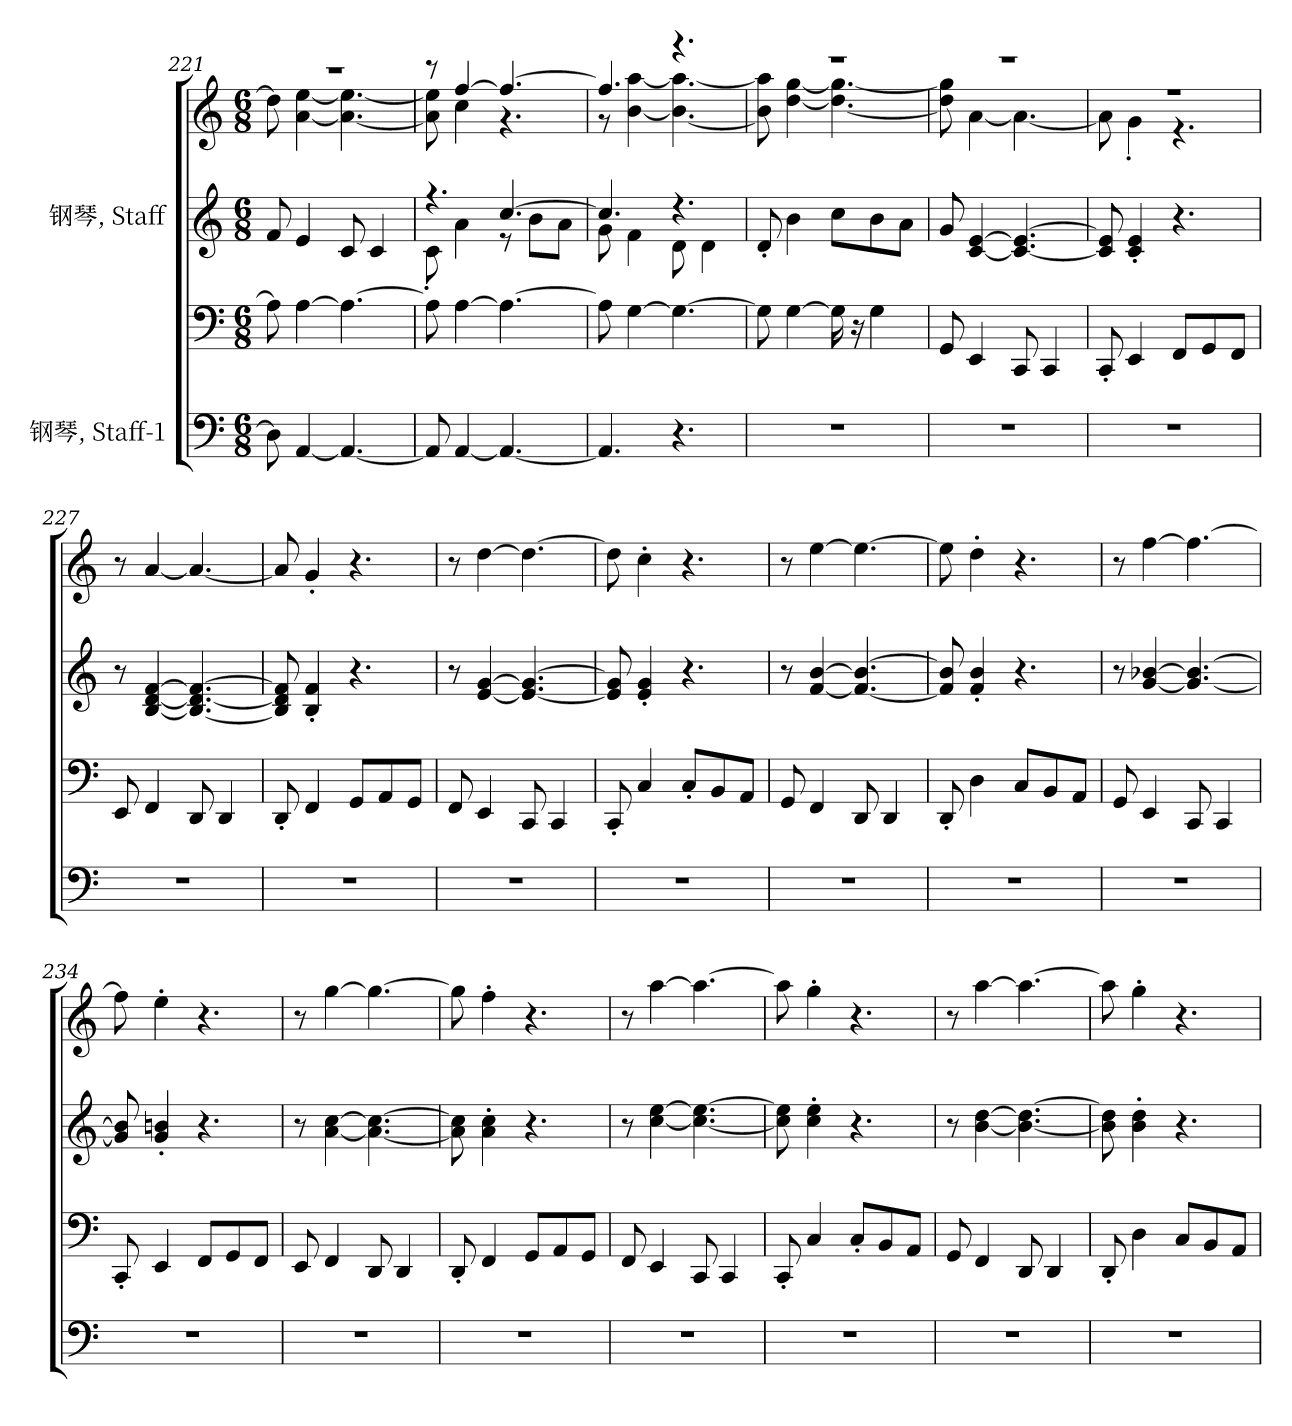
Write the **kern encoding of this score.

**kern	**kern	**kern	**kern
*part2	*part2	*part1	*part1
*staff4	*staff3	*staff2	*staff1
*I"钢琴, Staff-1	*	*I"钢琴, Staff	*
*clefF4	*clefF4	*clefG2	*clefG2
*k[]	*k[]	*k[]	*k[]
*M6/8	*M6/8	*M6/8	*M6/8
=221	=221	=221	=221
*	*	*	*^
8D\]	8A\]	8f/	2.r	8dd\]
[4AA/	[4A\	4e/	.	[4a\ [4ee\
4.AA/_	4.A\_	8c/	.	4.a\_ 4.ee\_
.	.	4c/	.	.
=222	=222	=222	=222	=222
*	*	*^	*	*
8AA/]	8A\]	4.r	8c'\	8r	8a\] 8ee\]
[4AA/	[4A\	.	4a\	[4ff/	4cc\
4.AA/_	4.A\_	[4.cc/	8r	4.ff/_	4.r
.	.	.	8b\L	.	.
.	.	.	8a\J	.	.
=223	=223	=223	=223	=223	=223
4.AA/]	8A\]	4.cc/]	8g\	4.ff/]	8r
.	[4G\	.	4f\	.	[4b\ [4aa\
4.r	4.G\_	4.r	8d\	4.r	4.b\_ 4.aa\_
.	.	.	4d\	.	.
*	*	*v	*v	*	*
!!LO:PB:g=z	!!
=224	=224	=224	=224	=224
2.r	8G\]	8d'/	2.r	8b\] 8aa\]
.	[4G\	4b\	.	[4dd\ [4gg\
.	16G\]	8cc\L	.	4.dd\_ 4.gg\_
.	16r	.	.	.
.	4G\	8b\	.	.
.	.	8a\J	.	.
=225	=225	=225	=225	=225
2.r	8GG/	8g/	2.r	8dd\] 8gg\]
.	4EE/	[4c/ [4e/	.	[4a\
.	8CC/	4.c/_ 4.e/_	.	4.a\_
.	4CC/	.	.	.
=226	=226	=226	=226	=226
2.r	8CC'/	8c/] 8e/]	2.r	8a\]
.	4EE/	4c/' 4e/'	.	4g'\
.	8FF/L	4.r	.	4.r
.	8GG/	.	.	.
.	8FF/J	.	.	.
*	*	*	*v	*v
=227	=227	=227	=227
2.r	8EE/	8r	8r
.	4FF/	[4B/ [4d/ [4f/	[4a/
.	8DD/	4.B/_ 4.d/_ 4.f/_	4.a/_
.	4DD/	.	.
=228	=228	=228	=228
2.r	8DD'/	8B/] 8d/] 8f/]	8a/]
.	4FF/	4B/' 4f/'	4g'/
.	8GG/L	4.r	4.r
.	8AA/	.	.
.	8GG/J	.	.
=229	=229	=229	=229
2.r	8FF/	8r	8r
.	4EE/	[4e/ [4g/	[4dd\
.	8CC/	4.e/_ 4.g/_	4.dd\_
.	4CC/	.	.
!!LO:LB:g=z
=230	=230	=230	=230
2.r	8CC'/	8e/] 8g/]	8dd\]
.	4C/	4e/' 4g/'	4cc'\
.	8C'/L	4.r	4.r
.	8BB/	.	.
.	8AA/J	.	.
=231	=231	=231	=231
2.r	8GG/	8r	8r
.	4FF/	[4f/ [4b/	[4ee\
.	8DD/	4.f/_ 4.b/_	4.ee\_
.	4DD/	.	.
=232	=232	=232	=232
2.r	8DD'/	8f/] 8b/]	8ee\]
.	4D\	4f/' 4b/'	4dd'\
.	8C/L	4.r	4.r
.	8BB/	.	.
.	8AA/J	.	.
=233	=233	=233	=233
2.r	8GG/	8r	8r
.	4EE/	[4g/ [4b-X/	[4ff\
.	8CC/	4.g/_ 4.b-/_	4.ff\_
.	4CC/	.	.
=234	=234	=234	=234
2.r	8CC'/	8g/] 8b-/]	8ff\]
.	4EE/	4g/' 4bn/'	4ee'\
.	8FF/L	4.r	4.r
.	8GG/	.	.
.	8FF/J	.	.
=235	=235	=235	=235
2.r	8EE/	8r	8r
.	4FF/	[4a\ [4cc\	[4gg\
.	8DD/	4.a\_ 4.cc\_	4.gg\_
.	4DD/	.	.
!!LO:LB:g=z
=236	=236	=236	=236
2.r	8DD'/	8a\] 8cc\]	8gg\]
.	4FF/	4a\' 4cc\'	4ff'\
.	8GG/L	4.r	4.r
.	8AA/	.	.
.	8GG/J	.	.
=237	=237	=237	=237
2.r	8FF/	8r	8r
.	4EE/	[4cc\ [4ee\	[4aa\
.	8CC/	4.cc\_ 4.ee\_	4.aa\_
.	4CC/	.	.
=238	=238	=238	=238
2.r	8CC'/	8cc\] 8ee\]	8aa\]
.	4C/	4cc\' 4ee\'	4gg'\
.	8C'/L	4.r	4.r
.	8BB/	.	.
.	8AA/J	.	.
=239	=239	=239	=239
2.r	8GG/	8r	8r
.	4FF/	[4b\ [4dd\	[4aa\
.	8DD/	4.b\_ 4.dd\_	4.aa\_
.	4DD/	.	.
=240	=240	=240	=240
2.r	8DD'/	8b\] 8dd\]	8aa\]
.	4D\	4b\' 4dd\'	4gg'\
.	8C/L	4.r	4.r
.	8BB/	.	.
.	8AA/J	.	.
=	=	=	=
*-	*-	*-	*-
